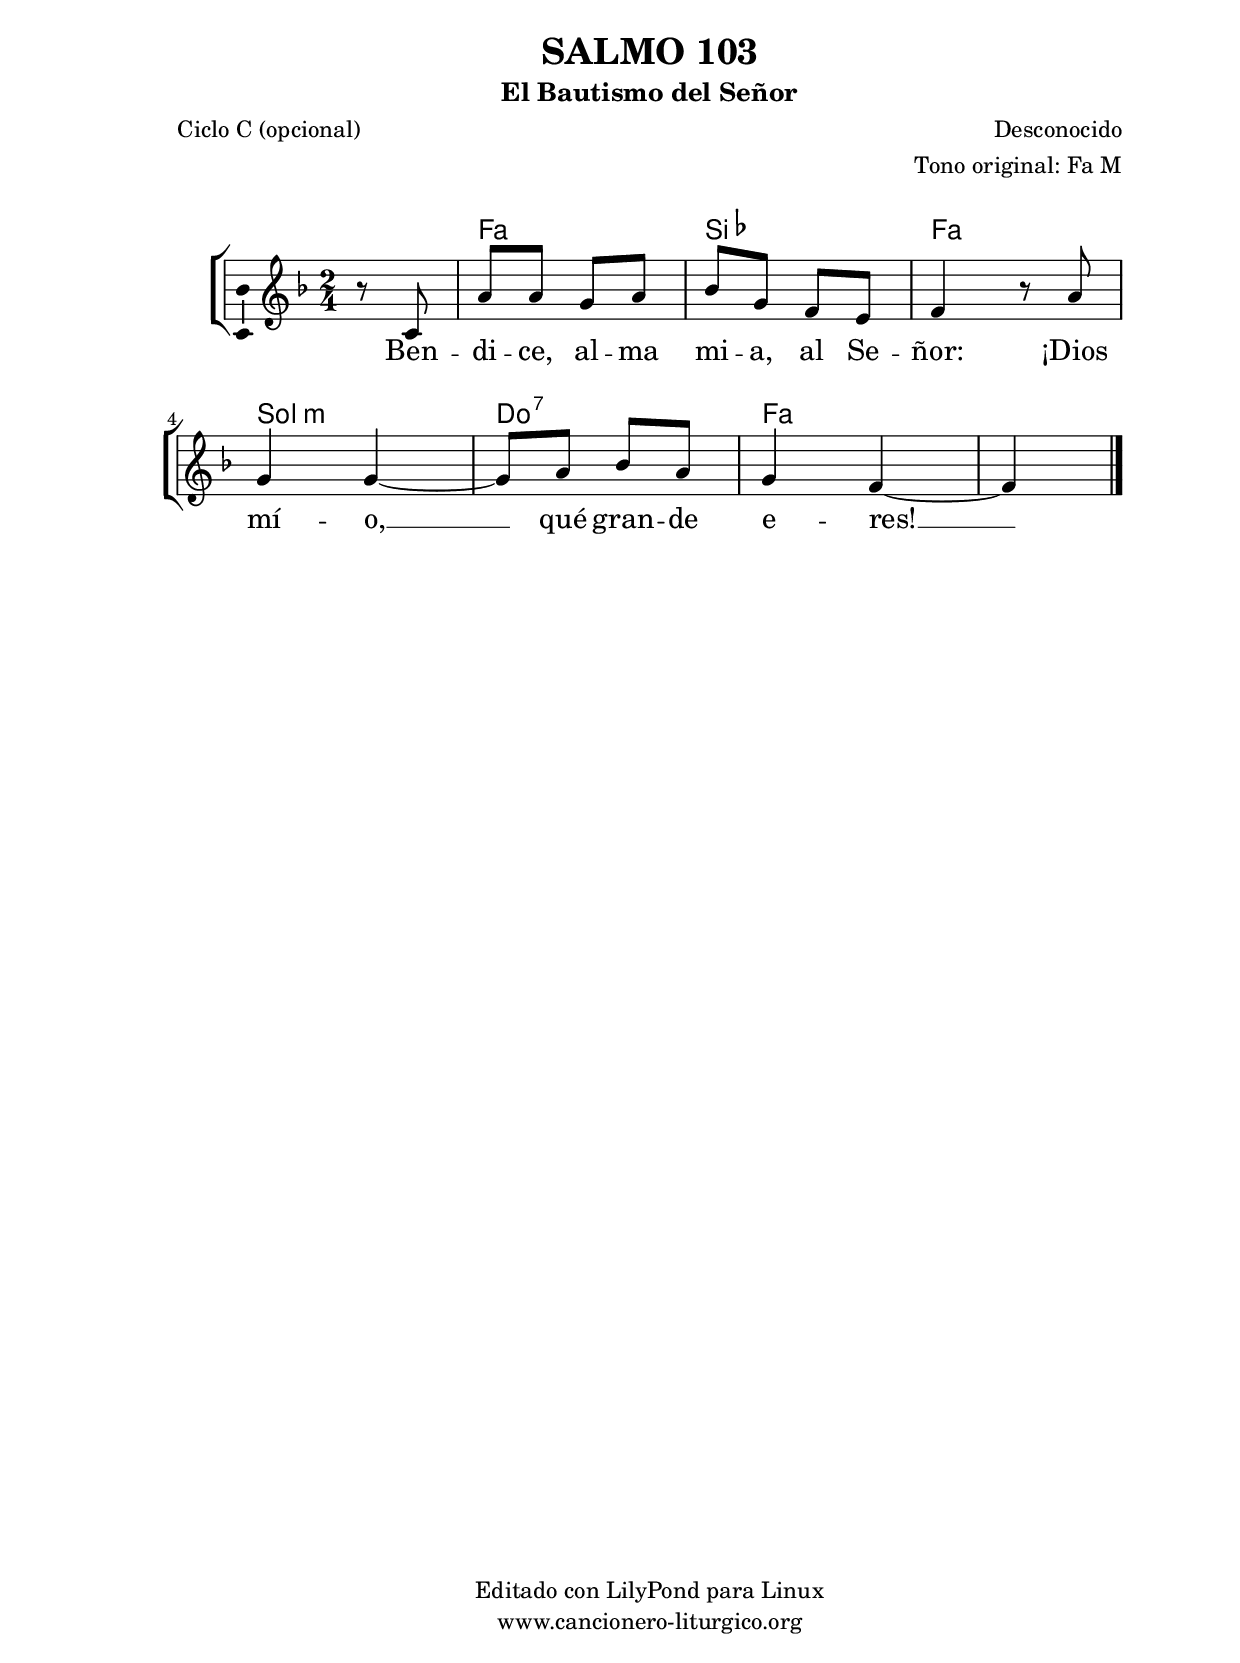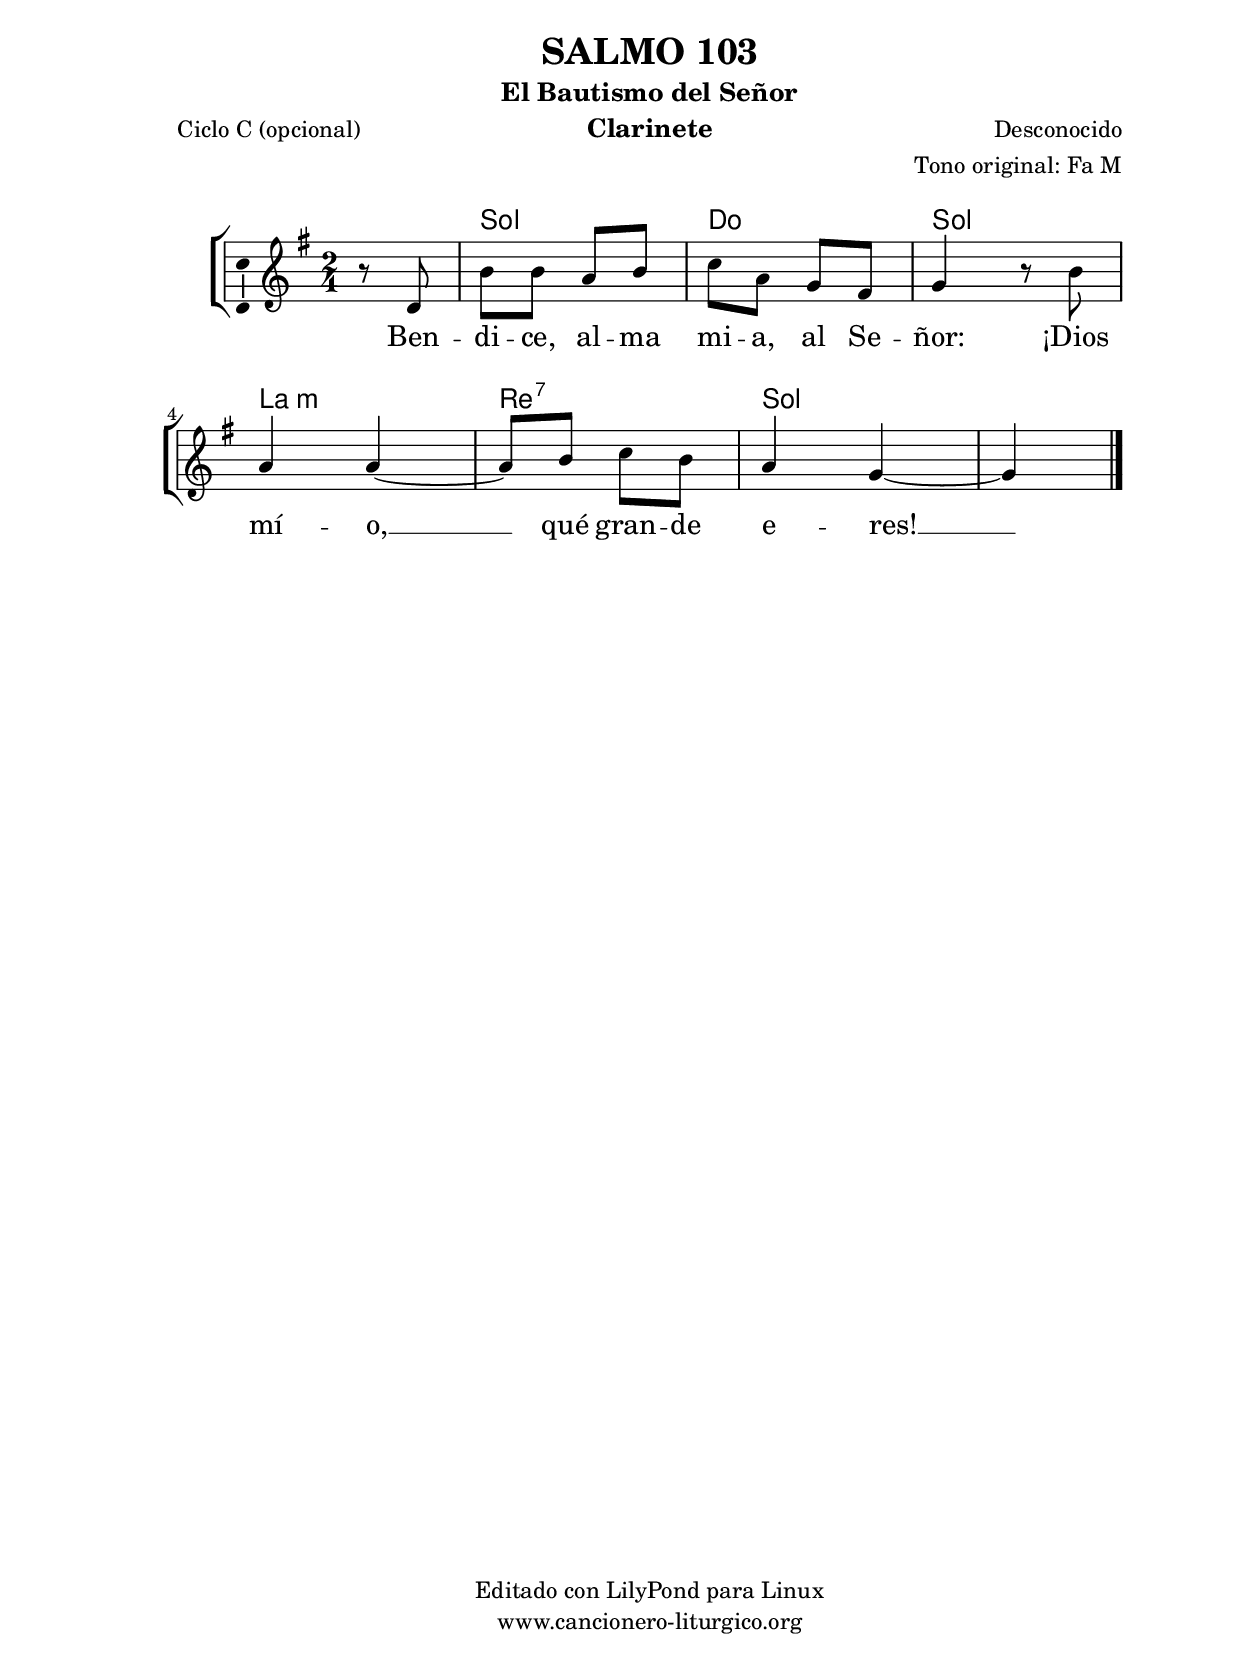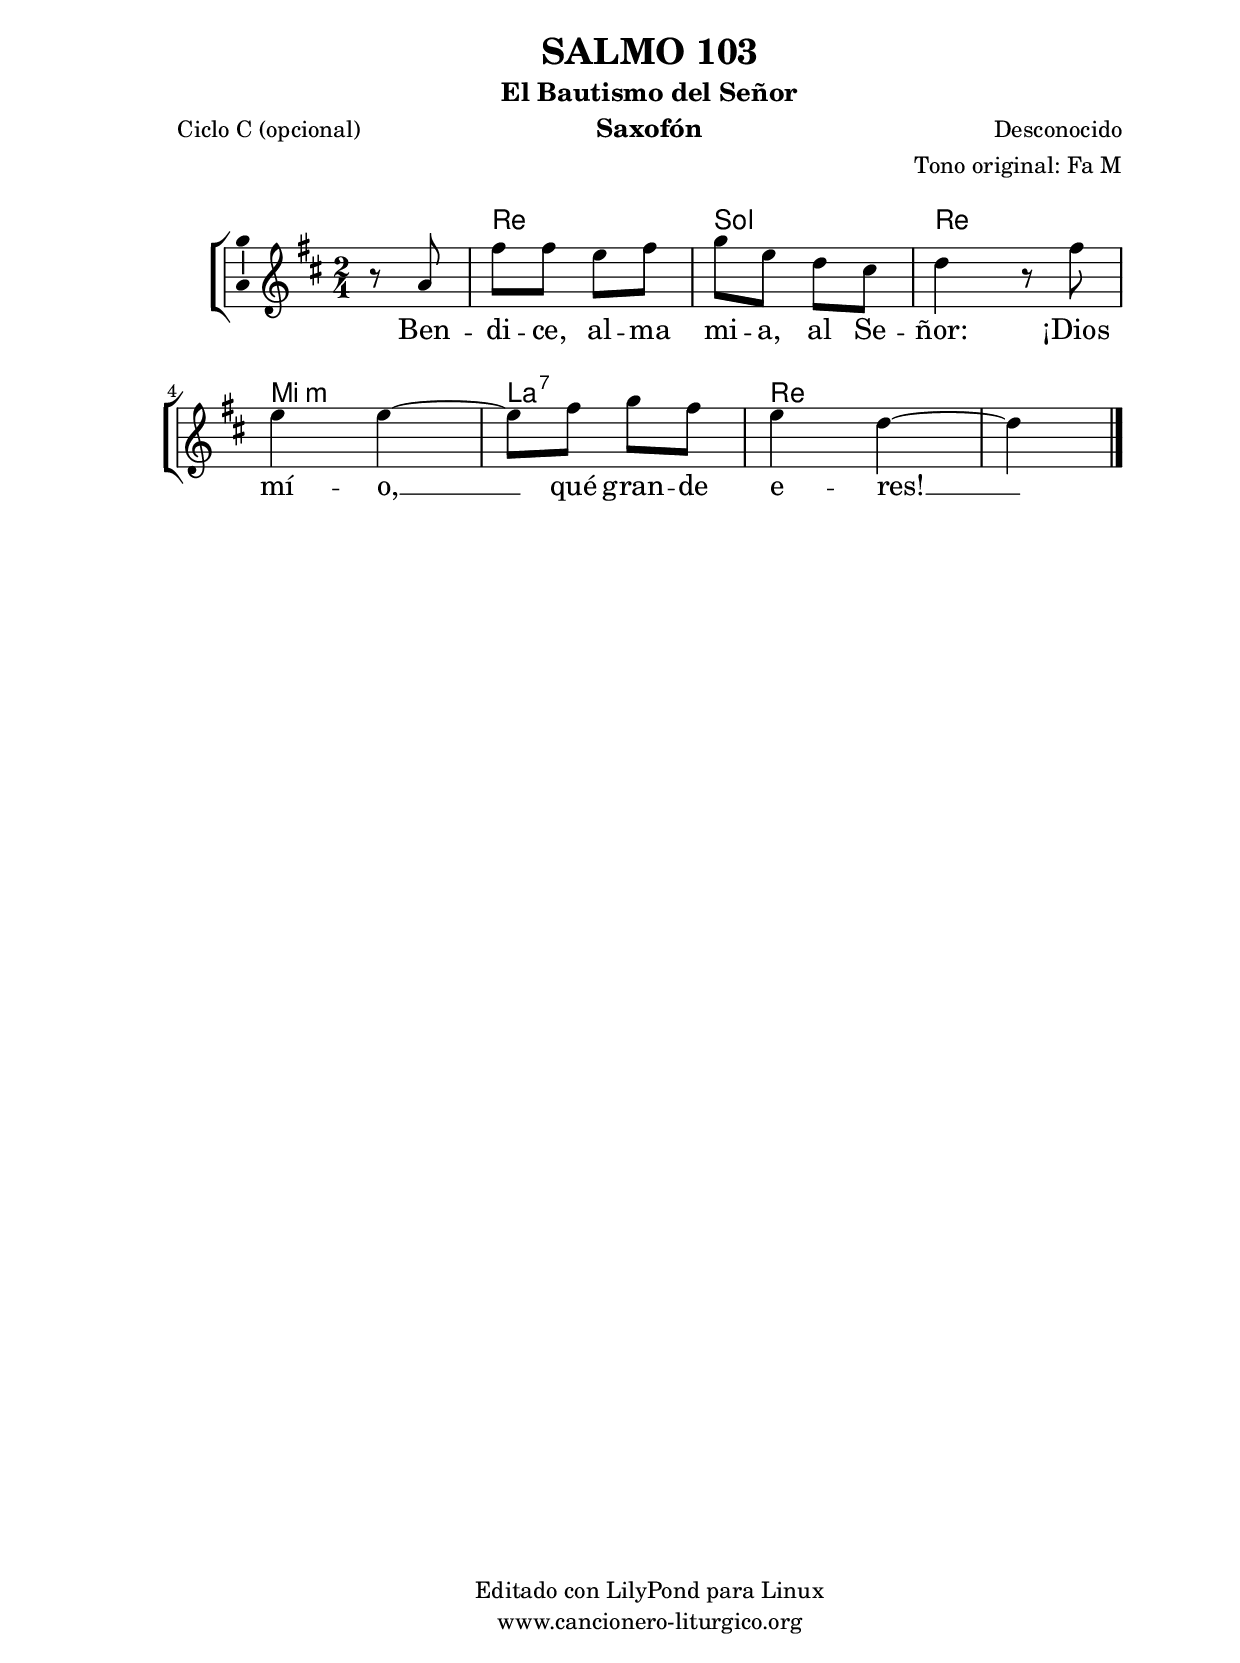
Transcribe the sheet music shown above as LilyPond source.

%
%para convertir .midi en .wav:
%timidity filename.midi -Ow -o finename.wav
%
%
%Para convertir de .wav a .mp3:
%lame -h -m j filename.wav
%
%
%para escuchar el midi:
%timidity nombrefichero.midi
%


%versión de lilypond para la que se ha escrito esta partitura:
\version "2.16.0"

	%Tamaño papel
	#(set-default-paper-size "a4")
	%Tamaño partitura
	#(set-global-staff-size 20)
	%No responde al pulsar sobre una nota
	#(ly:set-option 'point-and-click #f)

%parámetros del encabezamiento:
\header {
	title = "SALMO 103"
	subtitle = "El Bautismo del Señor"
	composer = "Desconocido"
	poet = "Ciclo C (opcional)"
	meter = ""
	arranger = "Tono original: Fa M"
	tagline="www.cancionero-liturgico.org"
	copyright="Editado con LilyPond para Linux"
	tiempo = "Navidad"
	usos = "Salmo"
	letra = "Bendice, alma mia, al Señor: ¡Dios mío, qué grande eres!"
	}

%parámetros asociados al papel:
\paper  {
	oddHeaderMarkup = \markup {\fill-line { \on-the-fly #not-first-page \fromproperty #'header:title \on-the-fly #not-first-page \fromproperty #'header:composer }}
	evenHeaderMarkup = \markup {\fill-line { \fromproperty #'header:composer \fromproperty #'header:title }}
	#(set-paper-size "a4")
	print-page-number = ##f
	first-page-number = 1
	print-first-page-number = ##f
%	head-separation = 3.0 \cm
	top-margin = 2.0 \cm
	bottom-margin = 0.5\cm
%%%	bottom-margin = -1.0\cm
	left-margin = 3.0 \cm
	line-width = 16.0 \cm 
	indent = 8\mm
	interscoreline = 2.\mm
	between-system-space = 15\mm
%	para que las partituras no llenen la hoja:
	ragged-bottom = ##t
%	idem para la última hoja:
	ragged-last-bottom = ##f
%	para que las partituras llenen el ancho del papel:
	ragged-last = ##f
	after-title-space = 2.5 \cm
%page-count=1
system-count=2

	%Flexible Vertical Spacing
%	markup-markup-spacing =
%	#'((basic-distance . 15) (minimum-distance . 15) (padding . 3))
	markup-system-spacing =
	#'((basic-distance . 15) (minimum-distance . 15) (padding . 3))
	system-system-spacing =
	#'((basic-distance . 15) (minimum-distance . 15) (padding . 3))
	score-system-spacing =
	#'((basic-distance . 15) (minimum-distance . 15) (padding . 5))
%	top-system-spacing = % header
%	#'((basic-distance . 8) (minimum-distance . 0) (padding . 3))
%	top-markup-spacing =
%	#'((basic-distance . 20) (minimum-distance . 20) (padding . 3))
	last-bottom-spacing = % footer
	#'((basic-distance . 5) (minimum-distance . 5) (padding . 3))
%	score-markup-spacing =
%	#'((basic-distance . 16) (minimum-distance . 13) (padding . 3))

	}


%parámetros que afectan a toda la partitura:
global =  {
	%clave de sol (G):
	\clef G
	%armadura:
%	\transpose d c
	\key f \major
	\tempo 4=80
	\set Score.tempoHideNote = ##t
	}


acordes = {
	\italianChords
	\chordmode {
%	\transpose d c
{

s4
f2 bes f g:m c:7 f f4 %s4

	}
	}
}

melodia = 
%	\transpose d c
{
	\relative c'{

\time 2/4
\partial4
r8 c8
a'8 a g a
bes8 g f e
f4 r8 a8
g4 g~
g8 a bes a
g4 f~
f4 %s4

	\bar "|."
	}
	}


texto = \lyricmode {
Ben -- di -- ce, al -- ma mi -- a, al Se -- ñor:
¡Dios mí -- o, __ qué gran -- de e -- res! __
	}


acordesStaff = \context ChordNames = acordesStaff <<
	\set chordChanges = ##t
	\acordes
	>>


vozStaff = \context Voice = vozStaff
\with {\consists "Ambitus_engraver"}
<<
%	\set Staff.instrumentName = ""
%	\set Staff.shortInstrumentName = ""
%	\set Staff.midiInstrument = #"clarinet"
%	\set Staff.midiInstrument = #"cello"
%	\set Staff.midiInstrument = #"flute"
	\set Staff.midiInstrument = #"electric guitar (jazz)"
%	\set Staff.midiInstrument = #"english horn"
%	\set Staff.midiInstrument = #"violin"
%	\set Staff.midiInstrument = #"glockenspiel"
	\set Staff.midiMinimumVolume = #0.7
	\set Staff.midiMaximumVolume = #0.9
	\global
	\melodia
	>>


textoStaff = \context Lyrics = textoStaff <<
	\lyricsto vozStaff \texto
	>>

\book {
	\score {
		\context ChoirStaff {
			\override StaffGroup.SystemStartBracket #'collapse-height = #1
			\override Score.SystemStartBar #'collapse-height = #1
			<<
			\acordesStaff
			\vozStaff
			\textoStaff
			>>
			}
		\layout {
	    		\context {
				\Lyrics
				\override LyricText #'font-size = #2
				}
	   		 \context {
				\Score
				%fontSize = #3
				\override StaffSymbol #'staff-space = #(magstep +3)
				%\override Beam #'thickness = #0.55
				%\override SpacingSpanner #'spacing-increment = #1.0
				%\override Slur #'height-limit = #1.5
				}
			}
		}
	\score {
		\unfoldRepeats
		\context ChoirStaff {
			<<
			\acordesStaff
			\vozStaff
			>>
			}
		\midi {
	  		\context {
	  			\Score
				tempoWholesPerMinute = #(ly:make-moment 70 4)
				}
			}
		}
	}

%Partitura para clarinete
#(define output-suffix "C")
\book {
	\header{
		instrument = "Clarinete"
		}
	\score {
		\context ChoirStaff {
			\override StaffGroup.SystemStartBracket #'collapse-height = #1
			\override Score.SystemStartBar #'collapse-height = #1
\transpose c d
			<<
			\acordesStaff
			\vozStaff
			\textoStaff
			>>
			}
		\layout {
	    		\context {
				\Lyrics
				\override LyricText #'font-size = #2
				}
	   		 \context {
				\Score
				%fontSize = #3
				\override StaffSymbol #'staff-space = #(magstep +3)
				%\override Beam #'thickness = #0.55
				%\override SpacingSpanner #'spacing-increment = #1.0
				%\override Slur #'height-limit = #1.5
				}
			}
		}
	}

%Partitura para saxofón
#(define output-suffix "S")
\book {
	\header{
		instrument = "Saxofón"
		}
	\score {
		\context ChoirStaff {
			\override StaffGroup.SystemStartBracket #'collapse-height = #1
			\override Score.SystemStartBar #'collapse-height = #1
\transpose c a
			<<
			\acordesStaff
			\vozStaff
			\textoStaff
			>>
			}
		\layout {
	    		\context {
				\Lyrics
				\override LyricText #'font-size = #2
				}
	   		 \context {
				\Score
				%fontSize = #3
				\override StaffSymbol #'staff-space = #(magstep +3)
				%\override Beam #'thickness = #0.55
				%\override SpacingSpanner #'spacing-increment = #1.0
				%\override Slur #'height-limit = #1.5
				}
			}
		}
	}

